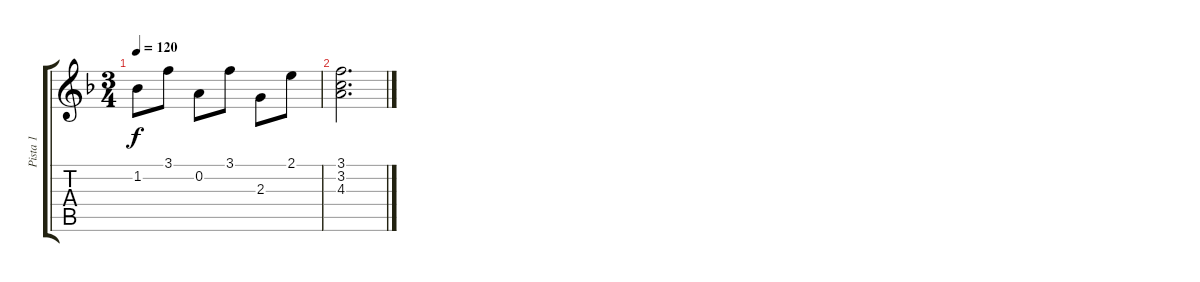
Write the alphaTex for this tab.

\track ("Pista 1" "Pista 1") {solo instrument acousticguitarsteel}
\staff {score tabs}
\tuning (D4 A3 F3 C3 G2 C2) {hide}
\ts (3 4)
\tempo 120
\clef g2
\ks f
1.2.8{dy f} 3.1.8 0.2.8 3.1.8 2.3.8 2.1.8 |
(3.1 3.2 4.3).2{d}
